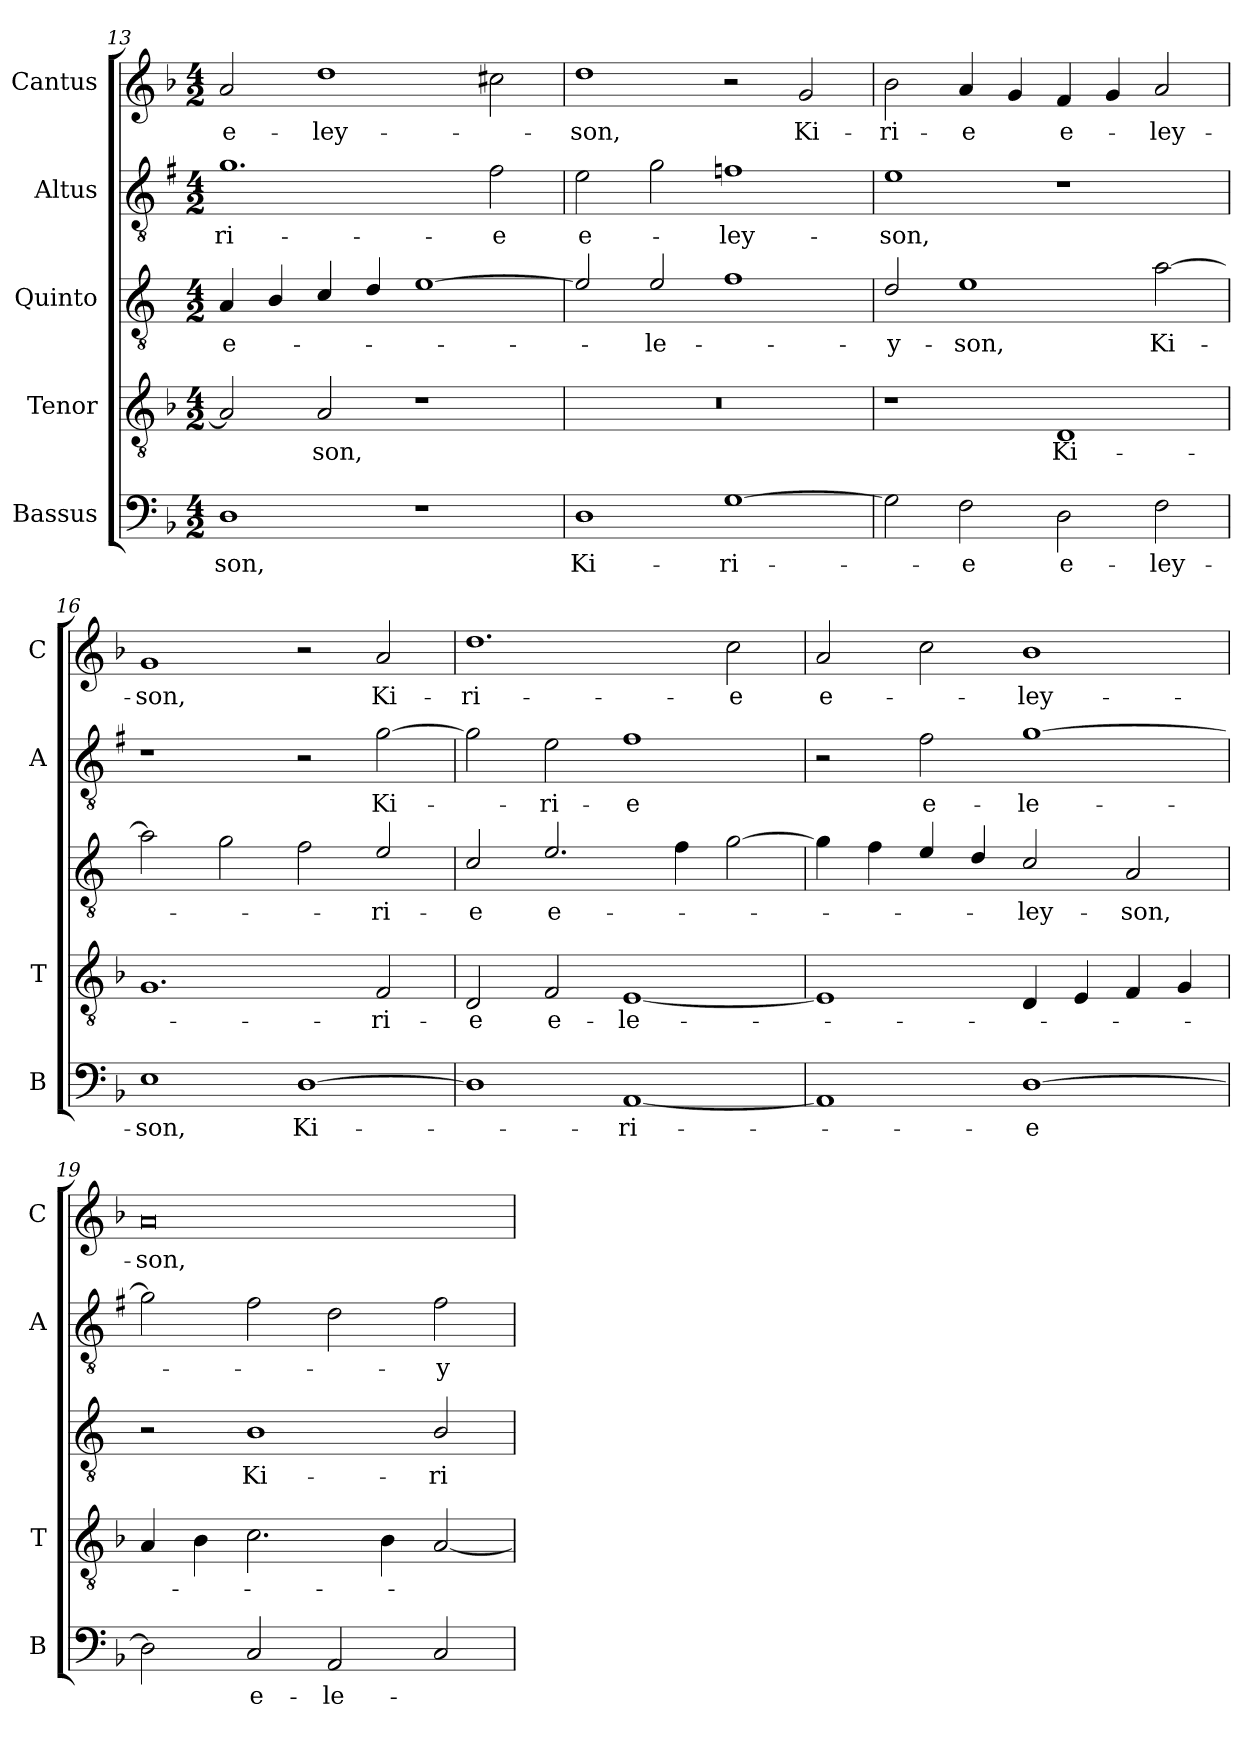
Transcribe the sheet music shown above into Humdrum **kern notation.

**kern	**text	**kern	**text	**kern	**text	**kern	**text	**kern	**text
*part5	*part5	*part4	*part4	*part3	*part3	*part2	*part2	*part1	*part1
*staff5	*staff5	*staff4	*staff4	*staff3	*staff3	*staff2	*staff2	*staff1	*staff1
*I"Bassus	*	*I"Tenor	*	*I"Quinto	*	*I"Altus	*	*I"Cantus	*
*I'B	*	*I'T	*	*	*	*I'A	*	*I'C	*
*clefF4	*	*clefGv2	*	*clefGv2	*	*clefGv2	*	*clefG2	*
*	*	*	*	*ITrd4c7	*	*ITrd1c2	*	*	*
*k[b-]	*	*k[b-]	*	*k[b-]	*	*k[b-]	*	*k[b-]	*
*F:	*	*F:	*	*F:	*	*F:	*	*F:	*
*M4/2	*	*M4/2	*	*M4/2	*	*M4/2	*	*M4/2	*
=13	=13	=13	=13	=13	=13	=13	=13	=13	=13
!	!LO:LY:b	!	!	!	!LO:LY:b	!	!LO:LY:b	!	!LO:LY:b
1D	-son,	2A/]	.	4D/	e-	1.f	-ri-	2a/	e-
.	.	.	.	4E/	.	.	.	.	.
!	!	!	!LO:LY:b	!	!	!	!	!	!LO:LY:b
.	.	2A/	-son,	4F/	.	.	.	1dd	-ley-
.	.	.	.	4G/	.	.	.	.	.
1r	.	1r	.	[1A	.	.	.	.	.
!	!	!	!	!	!	!	!LO:LY:b	!	!
.	.	.	.	.	.	2e\	-e	2cc#X\	.
=14	=14	=14	=14	=14	=14	=14	=14	=14	=14
!	!LO:LY:b	!	!	!	!	!	!LO:LY:b	!	!LO:LY:b
1D	Ki-	0r	.	2A/]	.	2d\	e-	1dd	-son,
!	!	!	!	!	!LO:LY:b	!	!	!	!
.	.	.	.	2A/	-le-	2f\	.	.	.
!	!LO:LY:b	!	!	!	!	!	!LO:LY:b	!	!
[1G	-ri-	.	.	1B-	.	1e-X	-ley-	2r	.
!	!	!	!	!	!	!	!	!	!LO:LY:b
.	.	.	.	.	.	.	.	2g/	Ki-
=15	=15	=15	=15	=15	=15	=15	=15	=15	=15
!	!	!	!	!	!LO:LY:b	!	!LO:LY:b	!	!LO:LY:b
2G\]	.	1r	.	2G/	-y-	1d	-son,	2b-\	-ri-
!	!LO:LY:b	!	!	!	!LO:LY:b	!	!	!	!LO:LY:b
2F\	-e	.	.	1A	-son,	.	.	4a/	-e
.	.	.	.	.	.	.	.	4g/	.
!	!LO:LY:b	!	!LO:LY:b	!	!	!	!	!	!LO:LY:b
2D\	e-	1D	Ki-	.	.	1r	.	4f/	e-
.	.	.	.	.	.	.	.	4g/	.
!	!LO:LY:b	!	!	!	!LO:LY:b	!	!	!	!LO:LY:b
2F\	-ley-	.	.	[2d\	Ki-	.	.	2a/	-ley-
=16	=16	=16	=16	=16	=16	=16	=16	=16	=16
!	!LO:LY:b	!	!	!	!	!	!	!	!LO:LY:b
1E	-son,	1.G	.	2d\]	.	1r	.	1g	-son,
.	.	.	.	2c\	.	.	.	.	.
!	!LO:LY:b	!	!	!	!	!	!	!	!
[1D	Ki-	.	.	2B-\	.	2r	.	2r	.
!	!	!	!LO:LY:b	!	!LO:LY:b	!	!LO:LY:b	!	!LO:LY:b
.	.	2F/	-ri-	2A/	-ri-	[2f\	Ki-	2a/	Ki-
=17	=17	=17	=17	=17	=17	=17	=17	=17	=17
!	!	!	!LO:LY:b	!	!LO:LY:b	!	!	!	!LO:LY:b
1D]	.	2D/	-e	2F/	-e	2f\]	.	1.dd	-ri-
!	!	!	!LO:LY:b	!	!LO:LY:b	!	!LO:LY:b	!	!
.	.	2F/	e-	2.A/	e-	2d\	-ri-	.	.
!	!LO:LY:b	!	!LO:LY:b	!	!	!	!LO:LY:b	!	!
[1AA	-ri-	[1E	-le-	.	.	1e	-e	.	.
.	.	.	.	4B-\	.	.	.	.	.
!	!	!	!	!	!	!	!	!	!LO:LY:b
.	.	.	.	[2c\	.	.	.	2cc\	-e
!!LO:PB:g=z
=18	=18	=18	=18	=18	=18	=18	=18	=18	=18
!	!	!	!	!	!	!	!	!	!LO:LY:b
1AA]	.	1E]	.	4c\]	.	2r	.	2a/	e-
.	.	.	.	4B-\	.	.	.	.	.
!	!	!	!	!	!	!	!LO:LY:b	!	!
.	.	.	.	4A/	.	2e\	e-	2cc\	.
.	.	.	.	4G/	.	.	.	.	.
!	!LO:LY:b	!	!	!	!LO:LY:b	!	!LO:LY:b	!	!LO:LY:b
[1D	-e	4D/	.	2F/	-ley-	[1f	-le-	1b-	-ley-
.	.	4E/	.	.	.	.	.	.	.
!	!	!	!	!	!LO:LY:b	!	!	!	!
.	.	4F/	.	2D/	-son,	.	.	.	.
.	.	4G/	.	.	.	.	.	.	.
=19	=19	=19	=19	=19	=19	=19	=19	=19	=19
!	!	!	!	!	!	!	!	!	!LO:LY:b
2D\]	.	4A/	.	2r	.	2f\]	.	0a	-son,
.	.	4B-\	.	.	.	.	.	.	.
!	!LO:LY:b	!	!	!	!LO:LY:b	!	!	!	!
2C/	e-	2.c\	.	1E	Ki-	2e\	.	.	.
!	!LO:LY:b	!	!	!	!	!	!	!	!
2AA/	-le-	.	.	.	.	2c\	.	.	.
.	.	4B-\	.	.	.	.	.	.	.
!	!	!	!	!	!LO:LY:b	!	!LO:LY:b	!	!
2C/	.	[2A/	.	2E/	-ri-	2e\	-y-	.	.
=	=	=	=	=	=	=	=	=	=
*-	*-	*-	*-	*-	*-	*-	*-	*-	*-
